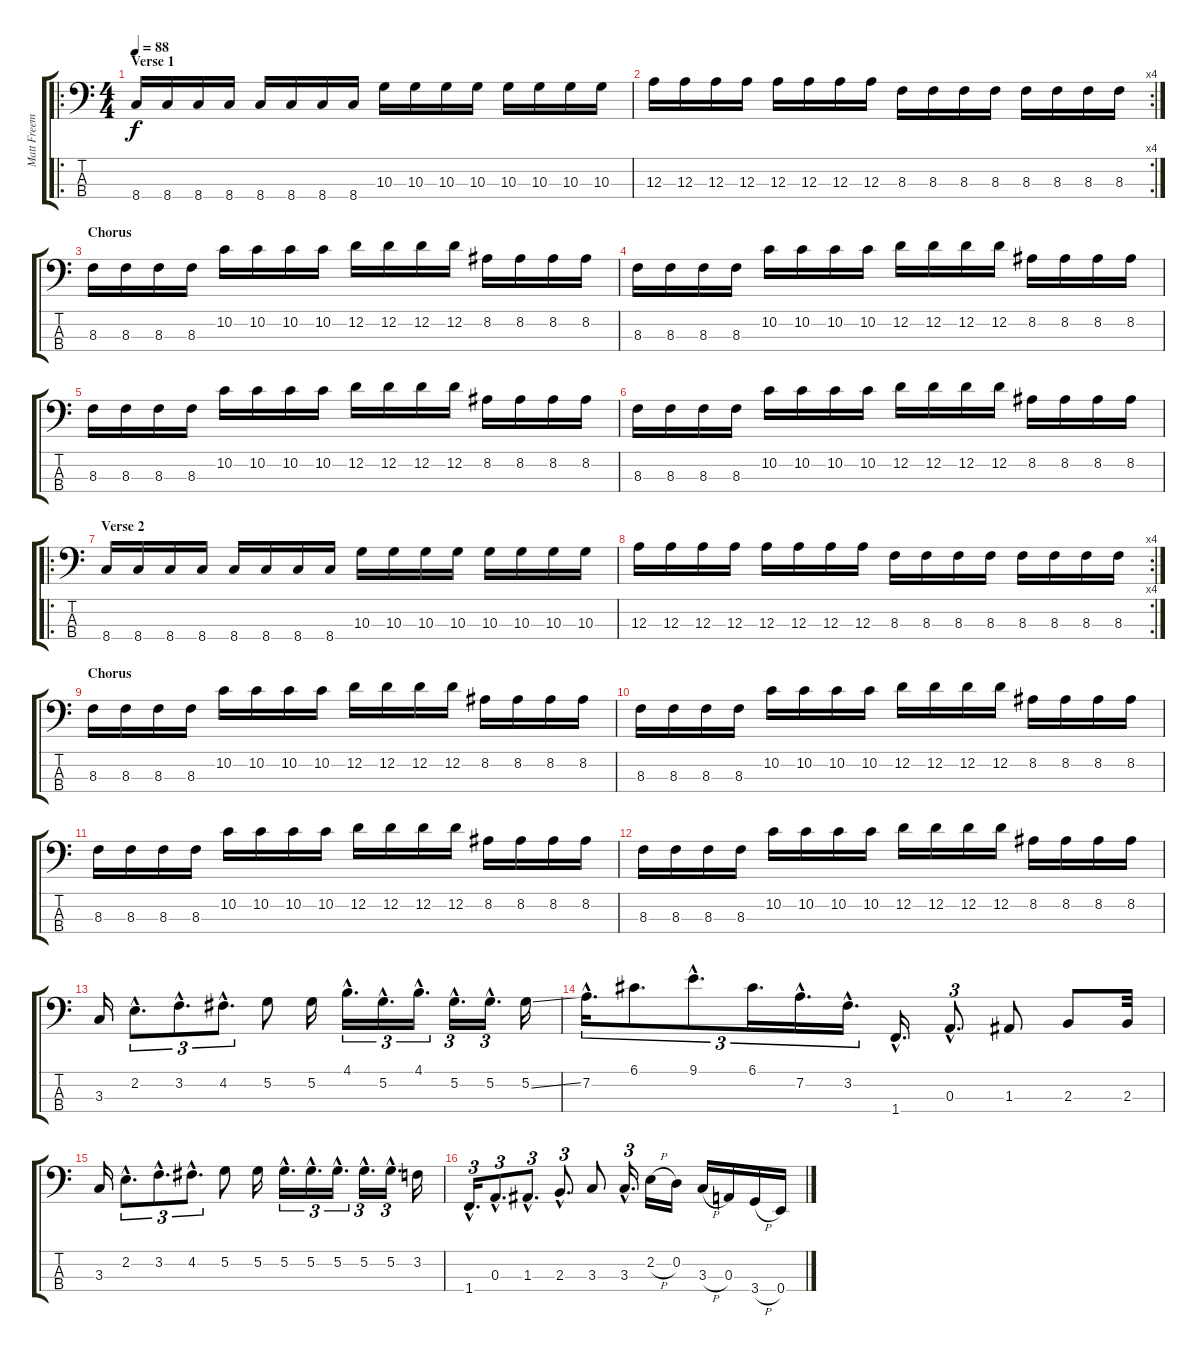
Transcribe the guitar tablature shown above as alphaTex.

\track ("Matt Freeman" "Matt Freem") {instrument electricbasspick}
\staff {score tabs}
\tuning (G2 D2 A1 E1) {hide}
\ro
\ts (4 4)
\section ("" "Verse 1")
\tempo 88
\clef f4
\ks c
8.4.16{dy f} 8.4.16 8.4.16 8.4.16 8.4.16 8.4.16 8.4.16 8.4.16 10.3.16 10.3.16 10.3.16 10.3.16 10.3.16 10.3.16 10.3.16 10.3.16 |
\rc 4
12.3.16 12.3.16 12.3.16 12.3.16 12.3.16 12.3.16 12.3.16 12.3.16 8.3.16 8.3.16 8.3.16 8.3.16 8.3.16 8.3.16 8.3.16 8.3.16 |
\section ("" "Chorus")
8.3.16 8.3.16 8.3.16 8.3.16 10.2.16 10.2.16 10.2.16 10.2.16 12.2.16 12.2.16 12.2.16 12.2.16 8.2.16 8.2.16 8.2.16 8.2.16 |
8.3.16 8.3.16 8.3.16 8.3.16 10.2.16 10.2.16 10.2.16 10.2.16 12.2.16 12.2.16 12.2.16 12.2.16 8.2.16 8.2.16 8.2.16 8.2.16 |
8.3.16 8.3.16 8.3.16 8.3.16 10.2.16 10.2.16 10.2.16 10.2.16 12.2.16 12.2.16 12.2.16 12.2.16 8.2.16 8.2.16 8.2.16 8.2.16 |
8.3.16 8.3.16 8.3.16 8.3.16 10.2.16 10.2.16 10.2.16 10.2.16 12.2.16 12.2.16 12.2.16 12.2.16 8.2.16 8.2.16 8.2.16 8.2.16 |
\ro
\section ("" "Verse 2")
8.4.16 8.4.16 8.4.16 8.4.16 8.4.16 8.4.16 8.4.16 8.4.16 10.3.16 10.3.16 10.3.16 10.3.16 10.3.16 10.3.16 10.3.16 10.3.16 |
\rc 4
12.3.16 12.3.16 12.3.16 12.3.16 12.3.16 12.3.16 12.3.16 12.3.16 8.3.16 8.3.16 8.3.16 8.3.16 8.3.16 8.3.16 8.3.16 8.3.16 |
\section ("" "Chorus")
8.3.16 8.3.16 8.3.16 8.3.16 10.2.16 10.2.16 10.2.16 10.2.16 12.2.16 12.2.16 12.2.16 12.2.16 8.2.16 8.2.16 8.2.16 8.2.16 |
8.3.16 8.3.16 8.3.16 8.3.16 10.2.16 10.2.16 10.2.16 10.2.16 12.2.16 12.2.16 12.2.16 12.2.16 8.2.16 8.2.16 8.2.16 8.2.16 |
8.3.16 8.3.16 8.3.16 8.3.16 10.2.16 10.2.16 10.2.16 10.2.16 12.2.16 12.2.16 12.2.16 12.2.16 8.2.16 8.2.16 8.2.16 8.2.16 |
8.3.16 8.3.16 8.3.16 8.3.16 10.2.16 10.2.16 10.2.16 10.2.16 12.2.16 12.2.16 12.2.16 12.2.16 8.2.16 8.2.16 8.2.16 8.2.16 |
3.3.16 2.2{hac}.8{d tu (3 2)} 3.2{hac}.8{d tu (3 2)} 4.2{hac}.8{d tu (3 2)} 5.2.8 5.2.16 4.1{hac}.16{d tu (3 2)} 5.2{hac}.16{d tu (3 2)} 4.1{hac}.16{d tu (3 2)} 5.2{hac}.16{d tu (3 2)} 5.2{hac}.16{d tu (3 2)} 5.2{ss}.16 |
7.2{hac}.16{d tu (3 2)} 6.1.8{d tu (3 2)} 9.1{hac}.8{d tu (3 2)} 6.1.16{d tu (3 2)} 7.2{hac}.16{d tu (3 2)} 3.2{hac}.16{d tu (3 2)} 1.4{hac}.16{d} 0.3{hac}.8{d tu (3 2)} 1.3.8 2.3.8 2.3.32 |
3.3.16 2.2{hac}.8{d tu (3 2)} 3.2{hac}.8{d tu (3 2)} 4.2{hac}.8{d tu (3 2)} 5.2.8 5.2.16 5.2{hac}.16{d tu (3 2)} 5.2{hac}.16{d tu (3 2)} 5.2{hac}.16{d tu (3 2)} 5.2{hac}.16{d tu (3 2)} 5.2{hac}.16{d tu (3 2)} 3.2.16 |
1.4{hac}.16{d tu (3 2)} 0.3{hac}.8{d tu (3 2)} 1.3{hac}.8{d tu (3 2)} 2.3{hac}.8{d tu (3 2)} 3.3.8 3.3{hac}.16{d tu (3 2)} 2.2{h}.16 0.2.16 3.3{h}.16 0.3.16 3.4{h}.16 0.4.16
